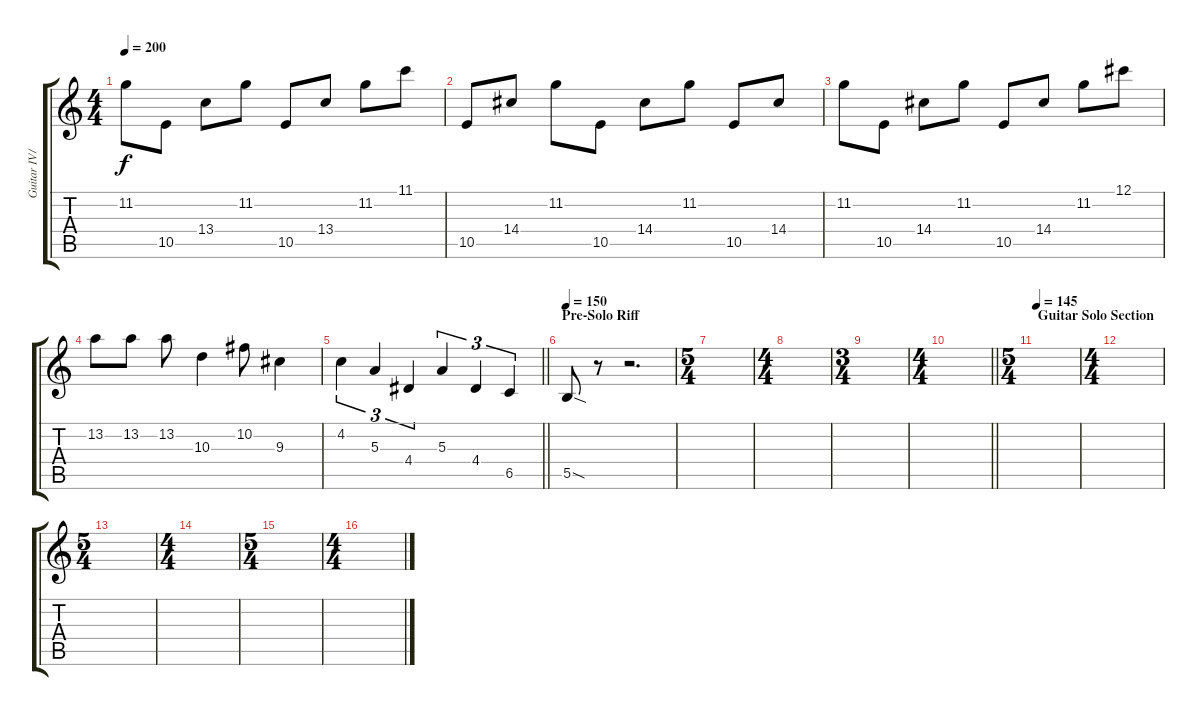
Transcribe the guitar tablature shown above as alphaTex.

\track ("Guitar IV/Keys" "Guitar IV/") {instrument distortionguitar}
\staff {score tabs}
\tuning (Db4 Ab3 E3 B2 Gb2 Db2) {hide}
\ts (4 4)
\tempo 200
\clef g2
\ks c
11.2.8{dy f} 10.5.8 13.4.8 11.2.8 10.5.8 13.4.8 11.2.8 11.1.8 |
10.5.8 14.4.8 11.2.8 10.5.8 14.4.8 11.2.8 10.5.8 14.4.8 |
11.2.8 10.5.8 14.4.8 11.2.8 10.5.8 14.4.8 11.2.8 12.1.8 |
13.2.8 13.2.8 13.2.8 10.3.4 10.2.8 9.3.4 |
\barLineRight lightlight
4.2.4{tu (3 2) volume 16} 5.3.4{tu (3 2)} 4.4.4{tu (3 2)} 5.3.4{tu (3 2)} 4.4.4{tu (3 2)} 6.5.4{tu (3 2)} |
\section ("" "Pre-Solo Riff")
\tempo 150
5.5{sod}.8 r.8 r.2{d} |
\ts (5 4)
|
\ts (4 4)
|
\ts (3 4)
|
\ts (4 4)
\barLineRight lightlight
|
\ts (5 4)
\section ("" "Guitar Solo Section")
\tempo 145
|
\ts (4 4)
|
\ts (5 4)
|
\ts (4 4)
|
\ts (5 4)
|
\ts (4 4)
